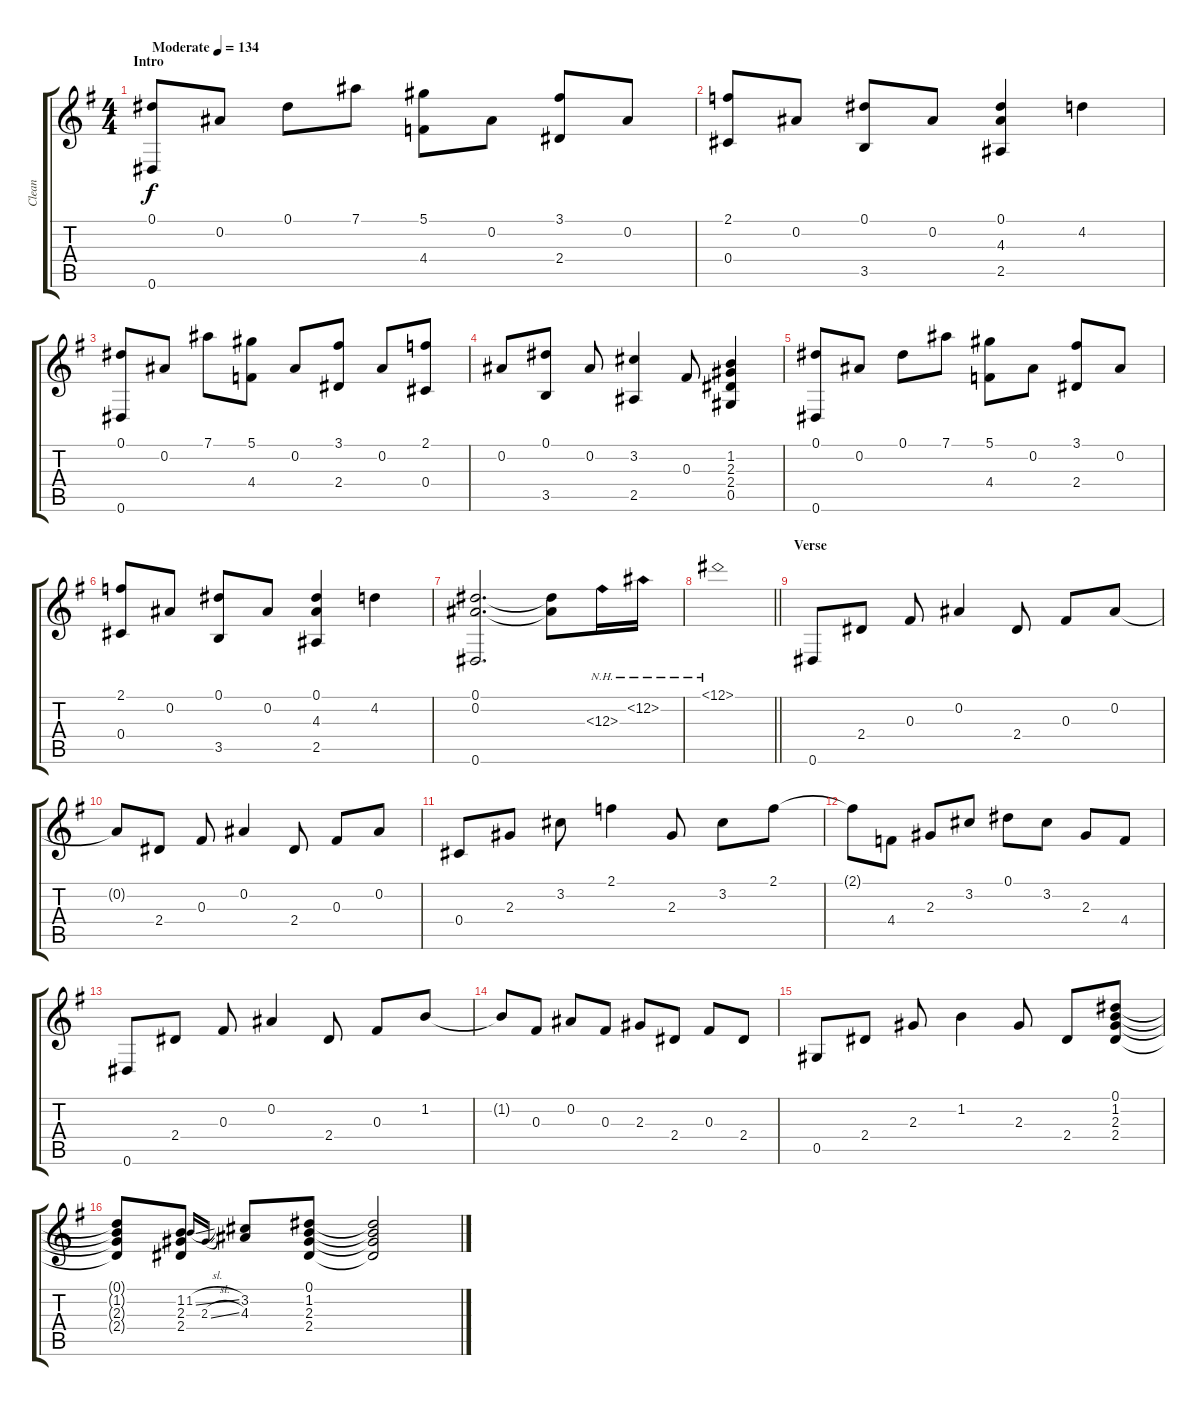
\track ("Clean" "Clean") {instrument acousticguitarsteel}
\staff {score tabs}
\tuning (Eb4 Bb3 Gb3 Db3 Ab2 Eb2) {hide}
\ts (4 4)
\section ("" "Intro")
\tempo (134 "Moderate")
\clef g2
\ks eminor
(0.1 0.6).8{dy f instrument acousticguitarsteel} 0.2.8 0.1.8 7.1.8 (5.1 4.4).8 0.2.8 (3.1 2.4).8 0.2.8 |
(2.1 0.4).8 0.2.8 (0.1 3.5).8 0.2.8 (0.1 4.3 2.5).4 4.2.4 |
(0.1 0.6).8 0.2.8 7.1.8 (5.1 4.4).8 0.2.8 (3.1 2.4).8 0.2.8 (2.1 0.4).8 |
0.2.8 (0.1 3.5).8 0.2.8 (3.2 2.5).4 0.3.8 (1.2 2.3 2.4 0.5).4 |
(0.1 0.6).8 0.2.8 0.1.8 7.1.8 (5.1 4.4).8 0.2.8 (3.1 2.4).8 0.2.8 |
(2.1 0.4).8 0.2.8 (0.1 3.5).8 0.2.8 (0.1 4.3 2.5).4 4.2.4 |
(0.1 0.2 0.6).2{d} (0.1{t} 0.2{t}).8 12.3{nh}.16 12.2{nh}.16 |
\barLineRight lightlight
12.1{nh}.1 |
\section ("" "Verse")
0.6.8 2.4.8 0.3.8 0.2.4 2.4.8 0.3.8 0.2.8 |
0.2{t}.8 2.4.8 0.3.8 0.2.4 2.4.8 0.3.8 0.2.8 |
0.4.8 2.3.8 3.2.8 2.1.4 2.3.8 3.2.8 2.1.8 |
2.1{t}.8 4.4.8 2.3.8 3.2.8 0.1.8 3.2.8 2.3.8 4.4.8 |
0.6.8 2.4.8 0.3.8 0.2.4 2.4.8 0.3.8 1.2.8 |
1.2{t}.8 0.3.8 0.2.8 0.3.8 2.3.8 2.4.8 0.3.8 2.4.8 |
0.5.8 2.4.8 2.3.8 1.2.4 2.3.8 2.4.8 (0.1 1.2 2.3 2.4).8 |
(0.1{t} 1.2{t} 2.3{t} 2.4{t}).8 (1.2 2.3 2.4).8 1.2{sl}.16{gr onbeat} 2.3{sl}.16{gr onbeat} (3.2 4.3).8 (0.1 1.2 2.3 2.4).8 (0.1{t} 1.2{t} 2.3{t} 2.4{t}).2
